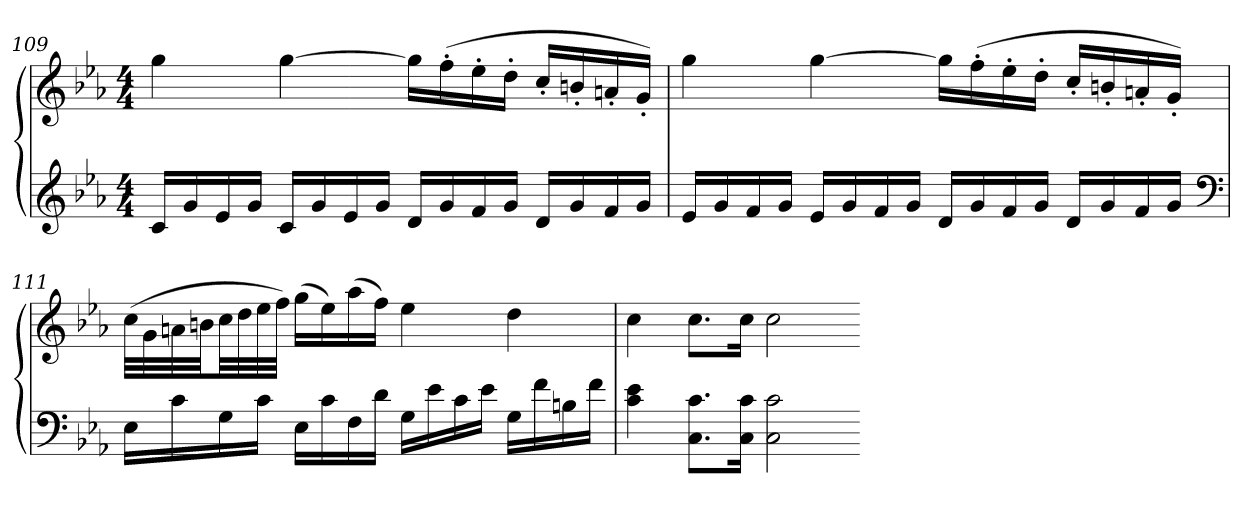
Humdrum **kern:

**kern	**kern
*part1	*part1
*staff2	*staff1
*clefG2	*clefG2
*k[b-e-a-]	*k[b-e-a-]
*c:	*c:
*M4/4	*M4/4
=109	=109
16cLL	4gg
16g	.
16e-	.
16gJJ	.
16cLL	[4gg
16g	.
16e-	.
16gJJ	.
16dLL	16ggLL]
16g	(16ff'
16f	16ee-'
16gJJ	16dd'JJ
16dLL	16cc'LL
16g	16bn'
16f	16an'
16gJJ	16g'JJ)
=110	=110
16e-LL	4gg
16g	.
16f	.
16gJJ	.
16e-LL	[4gg
16g	.
16f	.
16gJJ	.
16dLL	16ggLL]
16g	(16ff'
16f	16ee-'
16gJJ	16dd'JJ
16dLL	16cc'LL
16g	16bn'
16f	16an'
16gJJ	16g'JJ)
*clefF4	*
=111	=111
16E-LL	(32ccLLL
.	32g
16c	32an
.	32bnJJ
16G	32ccLL
.	32dd
16cJJ	32ee-
.	32ffJJJ)
16E-LL	(16ggLL
16c	16ee-)
16F	(16aa-
16dJJ	16ffJJ)
16GLL	4ee-
16e-	.
16c	.
16e-JJ	.
16GLL	4dd
16f	.
16Bn	.
16fJJ	.
=112	=112
4c 4e-	4cc
8.C 8.cL	8.ccL
16C 16cJk	16ccJk
2C 2c	2cc
=-	=-
*-	*-
